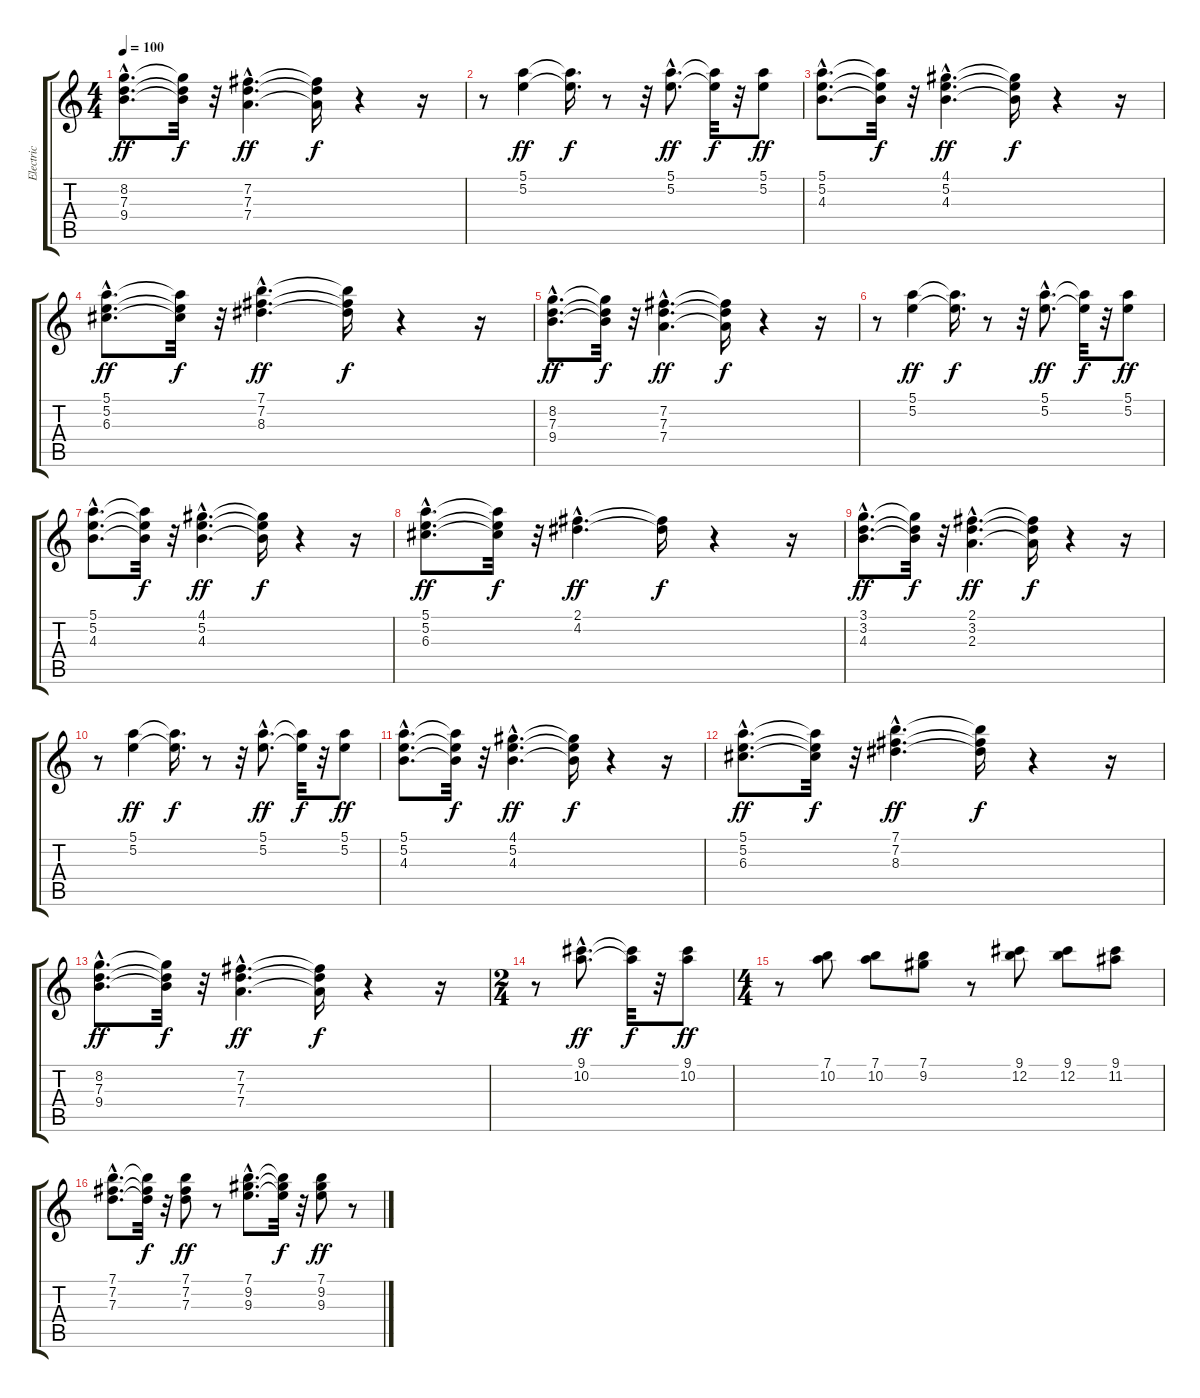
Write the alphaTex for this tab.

\track ("Electric" "Electric") {instrument distortionguitar}
\staff {score tabs}
\tuning (E4 B3 G3 D3 A2 E2) {hide}
\ts (4 4)
\tempo 100
\clef g2
\ks c
(8.2{hac} 7.3{hac} 9.4{hac}).8{d dy ff} (8.2{t} 7.3{t} 9.4{t}).32{dy f} r.32 (7.2{hac} 7.3{hac} 7.4{hac}).4{d dy ff} (7.2{t} 7.3{t} 7.4{t}).16{dy f} r.4 r.16 |
r.8 (5.1 5.2).4{dy ff} (5.1{t} 5.2{t}).16{d dy f} r.8 r.32 (5.1{hac} 5.2{hac}).8{d dy ff} (5.1{t} 5.2{t}).32{dy f} r.32 (5.1 5.2).8{dy ff} |
(5.1{hac} 5.2{hac} 4.3{hac}).8{d} (5.1{t} 5.2{t} 4.3{t}).32{dy f} r.32 (4.1{hac} 5.2{hac} 4.3{hac}).4{d dy ff} (4.1{t} 5.2{t} 4.3{t}).16{dy f} r.4 r.16 |
(5.1{hac} 5.2{hac} 6.3{hac}).8{d dy ff} (5.1{t} 5.2{t} 6.3{t}).32{dy f} r.32 (7.1{hac} 7.2{hac} 8.3{hac}).4{d dy ff} (7.1{t} 7.2{t} 8.3{t}).16{dy f} r.4 r.16 |
(8.2{hac} 7.3{hac} 9.4{hac}).8{d dy ff} (8.2{t} 7.3{t} 9.4{t}).32{dy f} r.32 (7.2{hac} 7.3{hac} 7.4{hac}).4{d dy ff} (7.2{t} 7.3{t} 7.4{t}).16{dy f} r.4 r.16 |
r.8 (5.1 5.2).4{dy ff} (5.1{t} 5.2{t}).16{d dy f} r.8 r.32 (5.1{hac} 5.2{hac}).8{d dy ff} (5.1{t} 5.2{t}).32{dy f} r.32 (5.1 5.2).8{dy ff} |
(5.1{hac} 5.2{hac} 4.3{hac}).8{d} (5.1{t} 5.2{t} 4.3{t}).32{dy f} r.32 (4.1{hac} 5.2{hac} 4.3{hac}).4{d dy ff} (4.1{t} 5.2{t} 4.3{t}).16{dy f} r.4 r.16 |
(5.1{hac} 5.2{hac} 6.3{hac}).8{d dy ff} (5.1{t} 5.2{t} 6.3{t}).32{dy f} r.32 (2.1{hac} 4.2{hac}).4{d dy ff} (2.1{t} 4.2{t}).16{dy f} r.4 r.16 |
(3.1{hac} 3.2{hac} 4.3{hac}).8{d dy ff} (3.1{t} 3.2{t} 4.3{t}).32{dy f} r.32 (2.1{hac} 3.2{hac} 2.3{hac}).4{d dy ff} (2.1{t} 3.2{t} 2.3{t}).16{dy f} r.4 r.16 |
r.8 (5.1 5.2).4{dy ff} (5.1{t} 5.2{t}).16{d dy f} r.8 r.32 (5.1{hac} 5.2{hac}).8{d dy ff} (5.1{t} 5.2{t}).32{dy f} r.32 (5.1 5.2).8{dy ff} |
(5.1{hac} 5.2{hac} 4.3{hac}).8{d} (5.1{t} 5.2{t} 4.3{t}).32{dy f} r.32 (4.1{hac} 5.2{hac} 4.3{hac}).4{d dy ff} (4.1{t} 5.2{t} 4.3{t}).16{dy f} r.4 r.16 |
(5.1{hac} 5.2{hac} 6.3{hac}).8{d dy ff} (5.1{t} 5.2{t} 6.3{t}).32{dy f} r.32 (7.1{hac} 7.2{hac} 8.3{hac}).4{d dy ff} (7.1{t} 7.2{t} 8.3{t}).16{dy f} r.4 r.16 |
(8.2{hac} 7.3{hac} 9.4{hac}).8{d dy ff} (8.2{t} 7.3{t} 9.4{t}).32{dy f} r.32 (7.2{hac} 7.3{hac} 7.4{hac}).4{d dy ff} (7.2{t} 7.3{t} 7.4{t}).16{dy f} r.4 r.16 |
\ts (2 4)
r.8 (9.1{hac} 10.2{hac}).8{d dy ff} (9.1{t} 10.2{t}).32{dy f} r.32 (9.1 10.2).8{dy ff} |
\ts (4 4)
r.8 (7.1 10.2).8 (7.1 10.2).8 (7.1 9.2).8 r.8 (9.1 12.2).8 (9.1 12.2).8 (9.1 11.2).8 |
(7.1{hac} 7.2{hac} 7.3{hac}).8{d} (7.1{t} 7.2{t} 7.3{t}).32{dy f} r.32 (7.1 7.2 7.3).8{dy ff} r.8 (7.1{hac} 9.2{hac} 9.3{hac}).8{d} (7.1{t} 9.2{t} 9.3{t}).32{dy f} r.32 (7.1 9.2 9.3).8{dy ff} r.8
